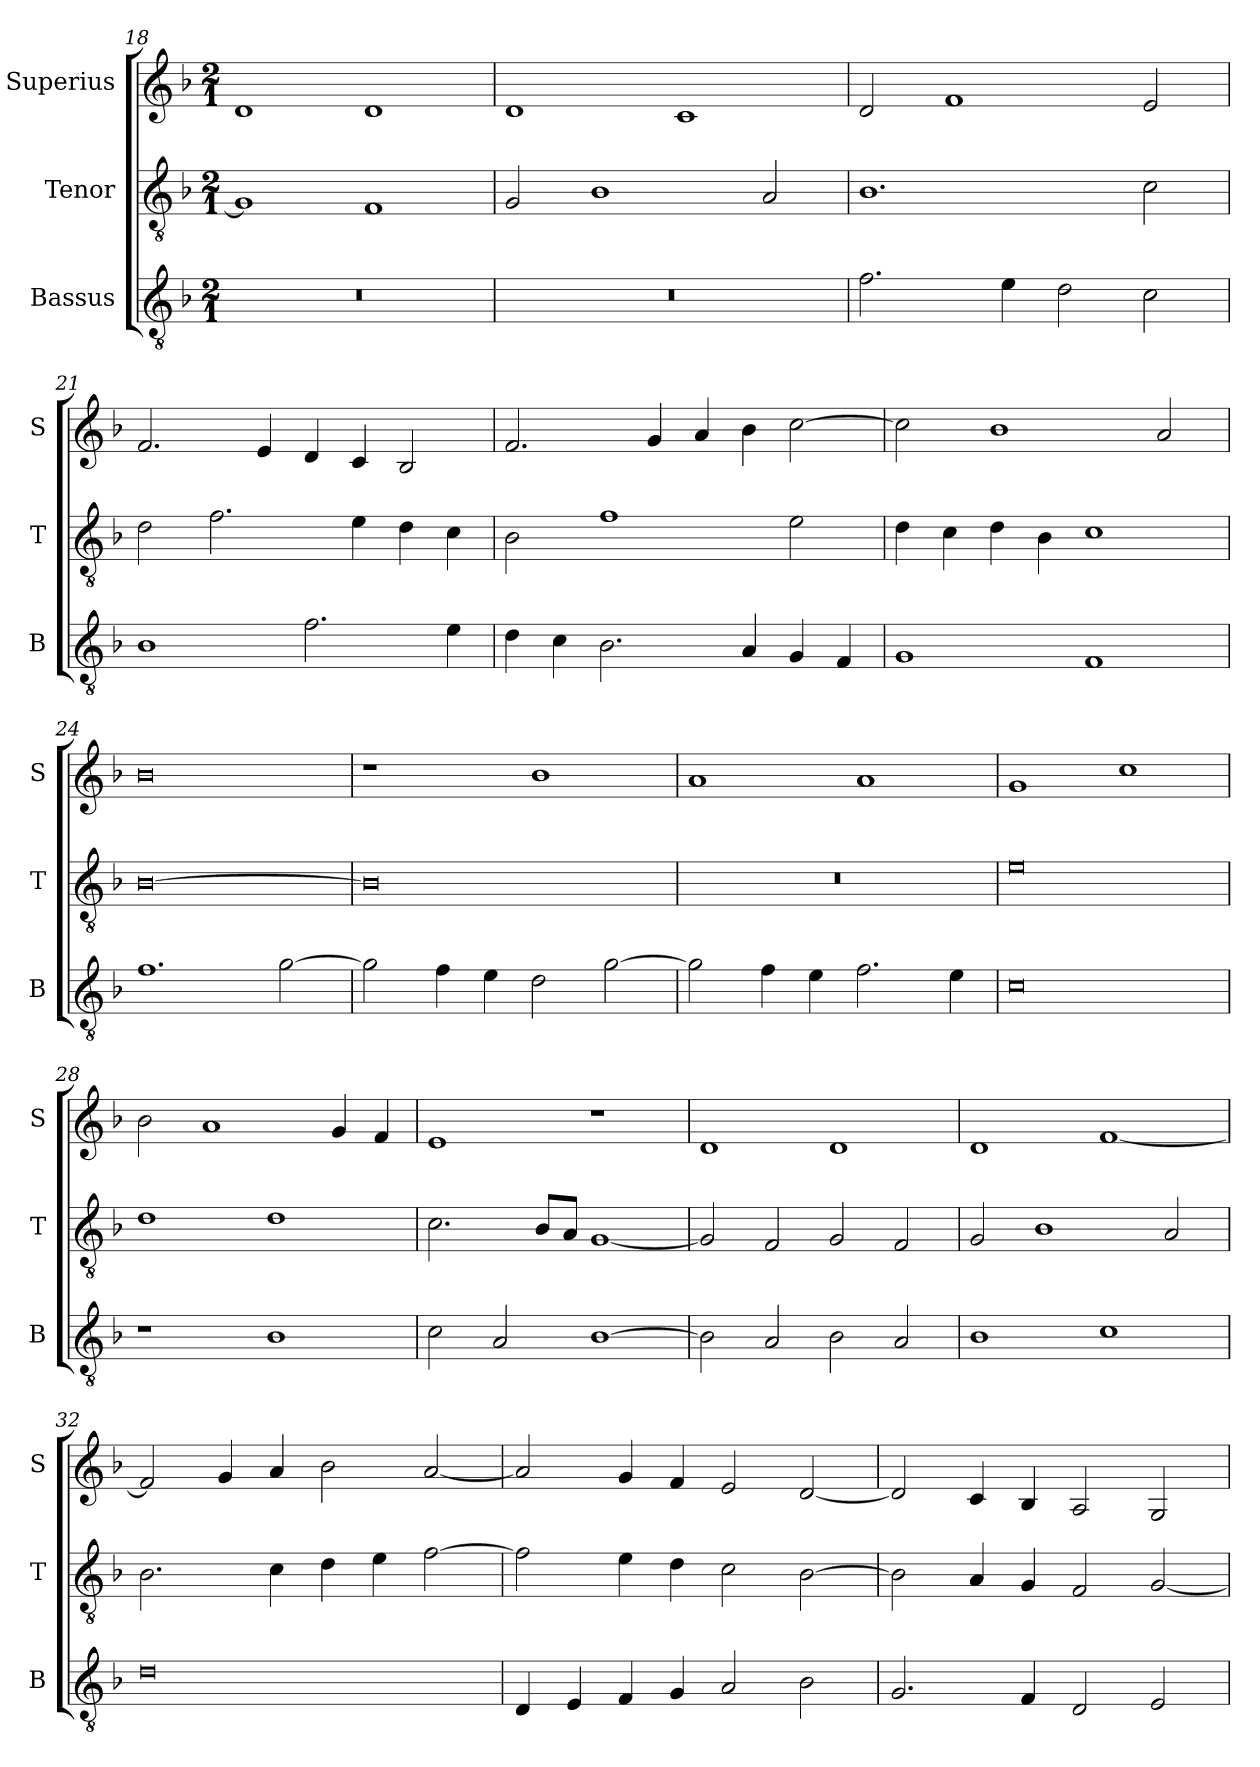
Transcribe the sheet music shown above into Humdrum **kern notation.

**kern	**kern	**kern
*part3	*part2	*part1
*staff3	*staff2	*staff1
*I"Bassus	*I"Tenor	*I"Superius
*I'B	*I'T	*I'S
*clefGv2	*clefGv2	*clefG2
*k[b-]	*k[b-]	*k[b-]
*M2/1	*M2/1	*M2/1
=18	=18	=18
0r	1G]	1d
.	1F	1d
=19	=19	=19
0r	2G/	1d
.	1B-	.
.	.	1c
.	2A/	.
=20	=20	=20
2.f\	1.B-	2d/
.	.	1f
4e\	.	.
2d\	.	.
2c\	2c\	2e/
=21	=21	=21
1B-	2d\	2.f/
.	2.f\	.
.	.	4e/
2.f\	.	4d/
.	4e\	4c/
.	4d\	2B-/
4e\	4c\	.
=22	=22	=22
4d\	2B-\	2.f/
4c\	.	.
2.B-\	1f	.
.	.	4g/
.	.	4a/
4A/	.	4b-\
4G/	2e\	[2cc\
4F/	.	.
=23	=23	=23
1G	4d\	2cc\]
.	4c\	.
.	4d\	1b-
.	4B-\	.
1F	1c	.
.	.	2a/
=24	=24	=24
1.f	[0B-	0b-
[2g\	.	.
=25	=25	=25
2g\]	0B-]	1r
4f\	.	.
4e\	.	.
2d\	.	1b-
[2g\	.	.
=26	=26	=26
2g\]	0r	1a
4f\	.	.
4e\	.	.
2.f\	.	1a
4e\	.	.
=27	=27	=27
0c	0e	1g
.	.	1cc
=28	=28	=28
1r	1d	2b-\
.	.	1a
1B-	1d	.
.	.	4g/
.	.	4f/
=29	=29	=29
2c\	2.c\	1e
2A/	.	.
.	8B-/L	.
.	8A/J	.
[1B-	[1G	1r
=30	=30	=30
2B-\]	2G/]	1d
2A/	2F/	.
2B-\	2G/	1d
2A/	2F/	.
=31	=31	=31
1B-	2G/	1d
.	1B-	.
1c	.	[1f
.	2A/	.
=32	=32	=32
0d	2.B-\	2f/]
.	.	4g/
.	4c\	4a/
.	4d\	2b-\
.	4e\	.
.	[2f\	[2a/
=33	=33	=33
4D/	2f\]	2a/]
4E/	.	.
4F/	4e\	4g/
4G/	4d\	4f/
2A/	2c\	2e/
2B-\	[2B-\	[2d/
=34	=34	=34
2.G/	2B-\]	2d/]
.	4A/	4c/
4F/	4G/	4B-/
2D/	2F/	2A/
2E/	[2G/	2G/
=	=	=
*-	*-	*-
